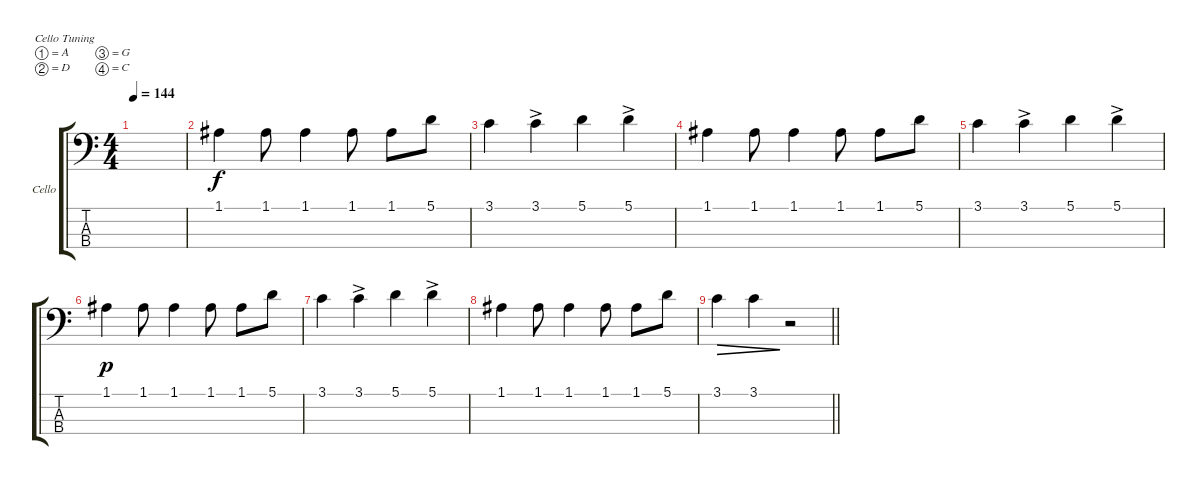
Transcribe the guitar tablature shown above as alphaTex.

\bracketExtendMode groupsimilarinstruments
\firstSystemTrackNameOrientation horizontal
\otherSystemsTrackNameOrientation horizontal
\track ("Cello" "Cello") {instrument cello}
\staff {score tabs}
\tuning (A3 D3 G2 C2)
\ts (4 4)
\tempo 144
\clef f4
\ks c
|
\scale
0.485477 1.1.4 1.1.8 1.1.4 1.1.8 1.1.8 5.1.8 |
\scale
0.257261 3.1.4 3.1{ac}.4 5.1.4 5.1{ac}.4 |
\scale
0.257261 1.1.4 1.1.8 1.1.4 1.1.8 1.1.8 5.1.8 |
\scale
0.333333 3.1.4 3.1{ac}.4 5.1.4 5.1{ac}.4 |
\scale
0.333333 1.1.4{dy p} 1.1.8 1.1.4 1.1.8 1.1.8 5.1.8 |
\scale
0.333333 3.1.4 3.1{ac}.4 5.1.4 5.1{ac}.4 |
1.1.4 1.1.8 1.1.4 1.1.8 1.1.8 5.1.8 |
\barLineRight lightlight
3.1.4{dec} 3.1.4{dec} r.2
